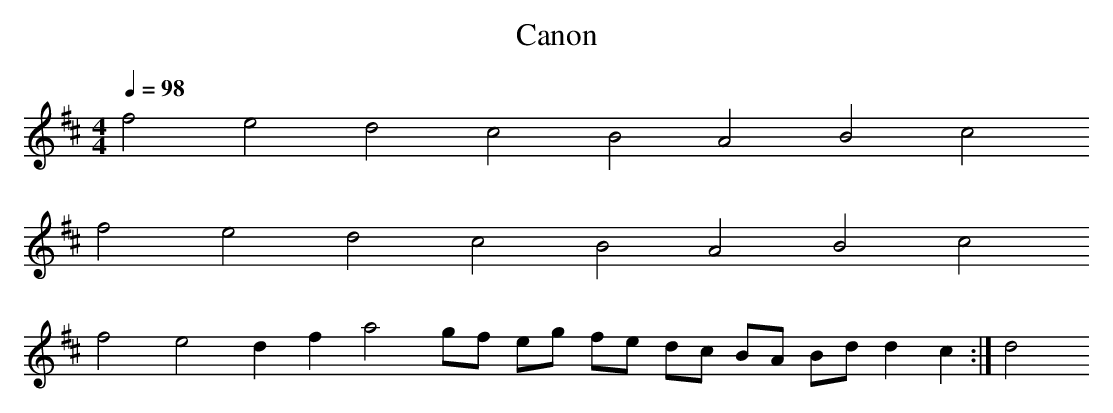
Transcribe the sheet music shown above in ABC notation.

X:1
T:Canon
M:4/4
L:1/8
Q:1/4=98
K:D
f4 e4 d4 c4 B4 A4 B4 c4
f4 e4 d4 c4 B4 A4 B4 c4
f4 e4 d2 f2 a4 gf eg fe dc BA Bd d2 c2:|d4
